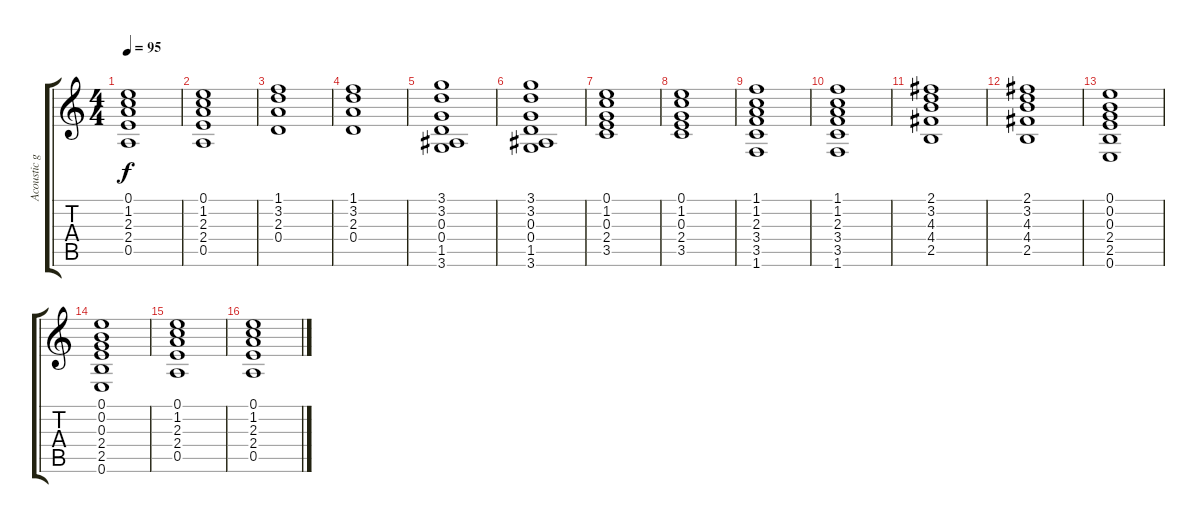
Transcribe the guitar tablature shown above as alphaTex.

\track ("Acoustic guitar" "Acoustic g") {instrument acousticguitarsteel}
\staff {score tabs}
\tuning (E4 B3 G3 D3 A2 E2) {hide}
\ts (4 4)
\tempo 95
\clef g2
\ks c
(0.1 1.2 2.3 2.4 0.5).1{dy f} |
(0.1 1.2 2.3 2.4 0.5).1 |
(1.1 3.2 2.3 0.4).1 |
(1.1 3.2 2.3 0.4).1 |
(3.1 3.2 0.3 0.4 1.5 3.6).1 |
(3.1 3.2 0.3 0.4 1.5 3.6).1 |
(0.1 1.2 0.3 2.4 3.5).1 |
(0.1 1.2 0.3 2.4 3.5).1 |
(1.1 1.2 2.3 3.4 3.5 1.6).1 |
(1.1 1.2 2.3 3.4 3.5 1.6).1 |
(2.1 3.2 4.3 4.4 2.5).1 |
(2.1 3.2 4.3 4.4 2.5).1 |
(0.1 0.2 0.3 2.4 2.5 0.6).1 |
(0.1 0.2 0.3 2.4 2.5 0.6).1 |
(0.1 1.2 2.3 2.4 0.5).1 |
(0.1 1.2 2.3 2.4 0.5).1
